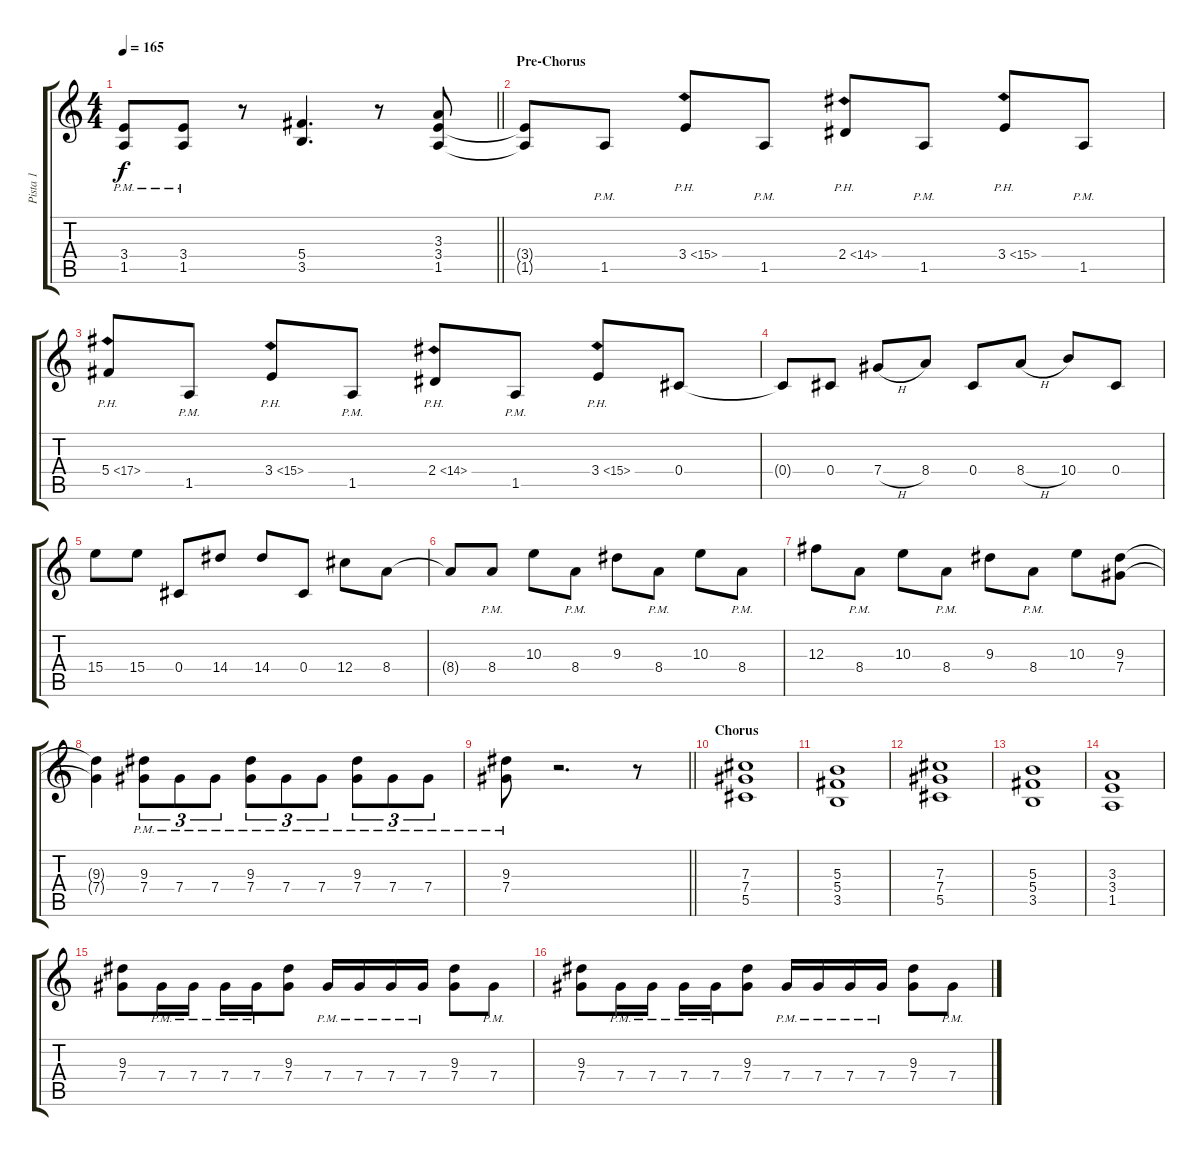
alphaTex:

\track ("Pista 1" "Pista 1") {instrument overdrivenguitar}
\staff {score tabs}
\tuning (Eb4 Bb3 Gb3 Db3 Ab2 Eb2) {hide}
\ts (4 4)
\tempo 165
\clef g2
\barLineRight lightlight
\ks c
(3.4{pm} 1.5{pm}).8{dy f} (3.4{pm} 1.5{pm}).8 r.8 (5.4 3.5).4{d} r.8 (3.3 3.4 1.5).8 |
\section ("" "Pre-Chorus")
(3.4{t} 1.5{t}).8 1.5{pm}.8 3.4{ph 12}.8 1.5{pm}.8 2.4{ph 12}.8 1.5{pm}.8 3.4{ph 12}.8 1.5{pm}.8 |
5.4{ph 12}.8 1.5{pm}.8 3.4{ph 12}.8 1.5{pm}.8 2.4{ph 12}.8 1.5{pm}.8 3.4{ph 12}.8 0.4.8 |
0.4{t}.8 0.4.8 7.4{h}.8 8.4.8 0.4.8 8.4{h}.8 10.4.8 0.4.8 |
15.4.8 15.4.8 0.4.8 14.4.8 14.4.8 0.4.8 12.4.8 8.4.8 |
8.4{t}.8 8.4{pm}.8 10.3.8 8.4{pm}.8 9.3.8 8.4{pm}.8 10.3.8 8.4{pm}.8 |
12.3.8 8.4{pm}.8 10.3.8 8.4{pm}.8 9.3.8 8.4{pm}.8 10.3.8 (9.3 7.4).8 |
(9.3{t} 7.4{t}).4 (9.3{pm} 7.4{pm}).8{tu (3 2)} 7.4{pm}.8{tu (3 2)} 7.4{pm}.8{tu (3 2)} (9.3{pm} 7.4{pm}).8{tu (3 2)} 7.4{pm}.8{tu (3 2)} 7.4{pm}.8{tu (3 2)} (9.3{pm} 7.4{pm}).8{tu (3 2)} 7.4{pm}.8{tu (3 2)} 7.4{pm}.8{tu (3 2)} |
\barLineRight lightlight
(9.3{pm} 7.4{pm}).8 r.2{d} r.8 |
\section ("" "Chorus")
(7.3 7.4 5.5).1 |
(5.3 5.4 3.5).1 |
(7.3 7.4 5.5).1 |
(5.3 5.4 3.5).1 |
(3.3 3.4 1.5).1 |
(9.3 7.4).8 7.4{pm}.16 7.4{pm}.16 7.4{pm}.16 7.4{pm}.16 (9.3 7.4).8 7.4{pm}.16 7.4{pm}.16 7.4{pm}.16 7.4{pm}.16 (9.3 7.4).8 7.4{pm}.8 |
(9.3 7.4).8 7.4{pm}.16 7.4{pm}.16 7.4{pm}.16 7.4{pm}.16 (9.3 7.4).8 7.4{pm}.16 7.4{pm}.16 7.4{pm}.16 7.4{pm}.16 (9.3 7.4).8 7.4{pm}.8
